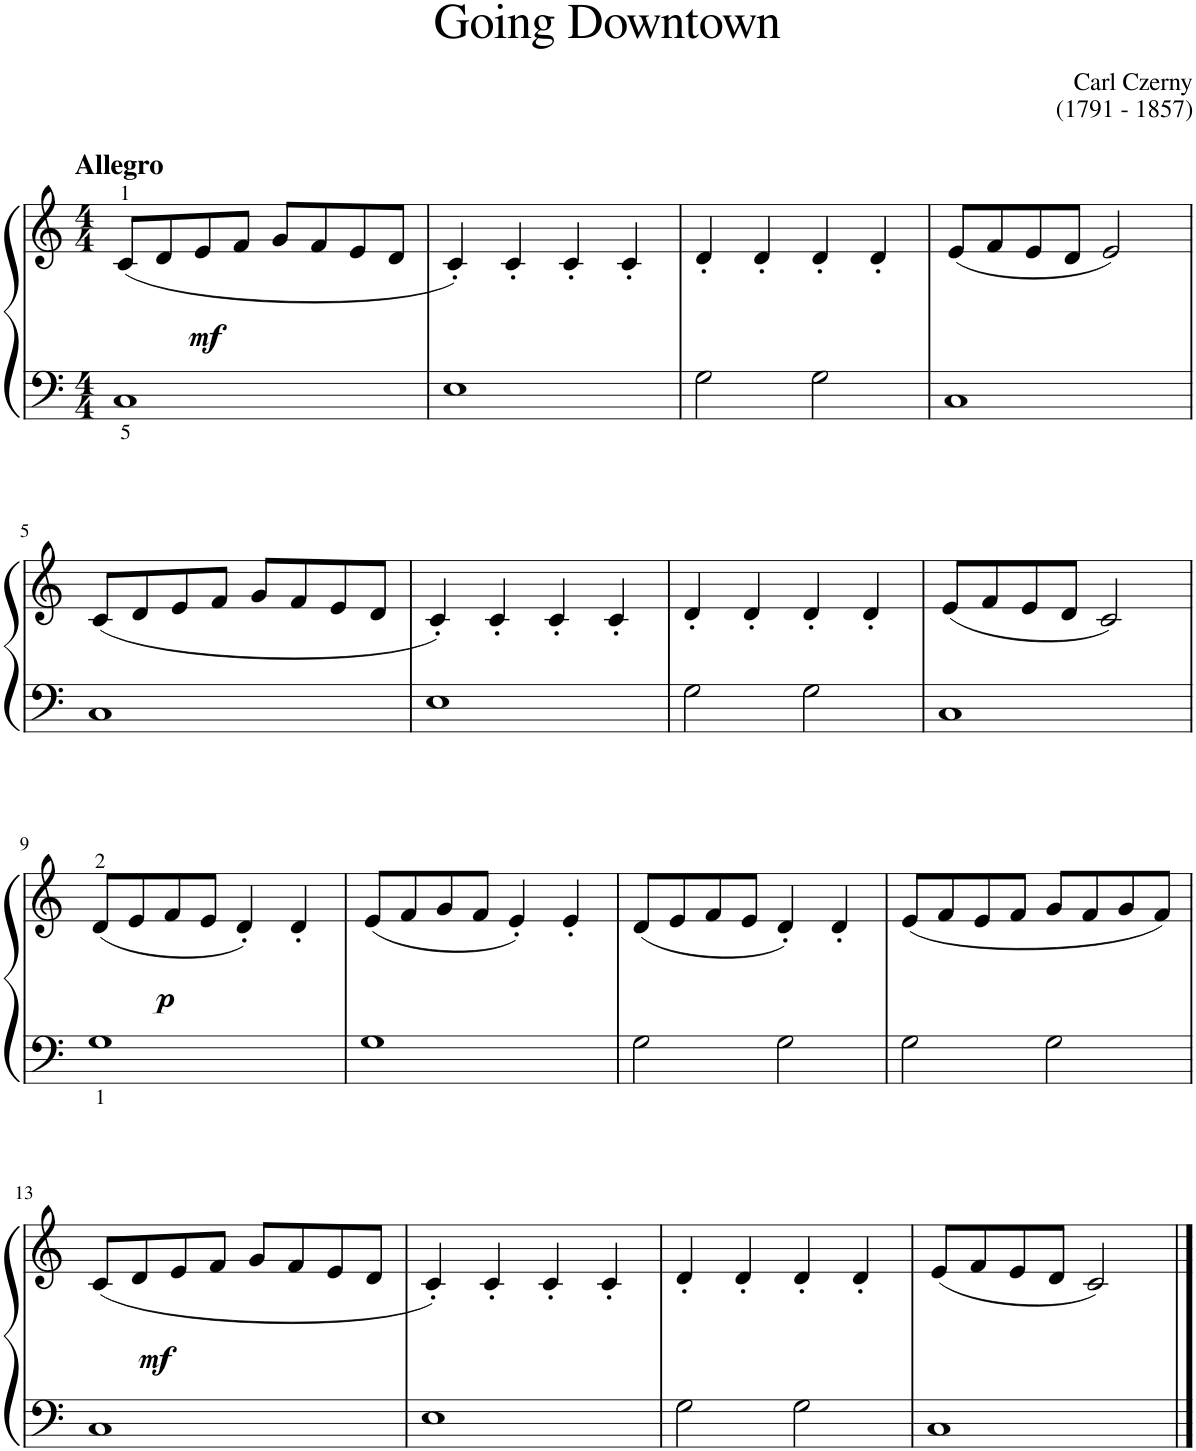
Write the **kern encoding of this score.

**kern	**kern	**dynam
*part1	*part1	*part1
*staff2	*staff1	*staff1/2
*I"Piano	*	*
*I'Pno	*	*
*clefF4	*clefG2	*
*k[]	*k[]	*
*M4/4	*M4/4	*
=1	=1	=1
!	!LO:TX:a:B:t=Allegro	!
!	!	!LO:DY:b
1C	(8c/L	mf
.	8d/	.
.	8e/	.
.	8f/J	.
.	8g/L	.
.	8f/	.
.	8e/	.
.	8d/J	.
=2	=2	=2
1E	4c'/)	.
.	4c'/	.
.	4c'/	.
.	4c'/	.
=3	=3	=3
2G\	4d'/	.
.	4d'/	.
2G\	4d'/	.
.	4d'/	.
=4	=4	=4
1C	(8e/L	.
.	8f/	.
.	8e/	.
.	8d/J	.
.	2e/)	.
!!LO:LB:g=z
=5	=5	=5
1C	(8c/L	.
.	8d/	.
.	8e/	.
.	8f/J	.
.	8g/L	.
.	8f/	.
.	8e/	.
.	8d/J	.
=6	=6	=6
1E	4c'/)	.
.	4c'/	.
.	4c'/	.
.	4c'/	.
=7	=7	=7
2G\	4d'/	.
.	4d'/	.
2G\	4d'/	.
.	4d'/	.
=8	=8	=8
1C	(8e/L	.
.	8f/	.
.	8e/	.
.	8d/J	.
.	2c/)	.
!!LO:LB:g=z
=9	=9	=9
!	!	!LO:DY:b
1G	(8d/L	p
.	8e/	.
.	8f/	.
.	8e/J	.
.	4d'/)	.
.	4d'/	.
=10	=10	=10
1G	(8e/L	.
.	8f/	.
.	8g/	.
.	8f/J	.
.	4e'/)	.
.	4e'/	.
=11	=11	=11
2G\	(8d/L	.
.	8e/	.
.	8f/	.
.	8e/J	.
2G\	4d'/)	.
.	4d'/	.
=12	=12	=12
2G\	(8e/L	.
.	8f/	.
.	8e/	.
.	8f/J	.
2G\	8g/L	.
.	8f/	.
.	8g/	.
.	8f/J)	.
!!LO:LB:g=z
=13	=13	=13
!	!	!LO:DY:b
1C	(8c/L	mf
.	8d/	.
.	8e/	.
.	8f/J	.
.	8g/L	.
.	8f/	.
.	8e/	.
.	8d/J	.
=14	=14	=14
1E	4c'/)	.
.	4c'/	.
.	4c'/	.
.	4c'/	.
=15	=15	=15
2G\	4d'/	.
.	4d'/	.
2G\	4d'/	.
.	4d'/	.
=16	=16	=16
1C	(8e/L	.
.	8f/	.
.	8e/	.
.	8d/J	.
.	2c/)	.
==	==	==
*-	*-	*-
